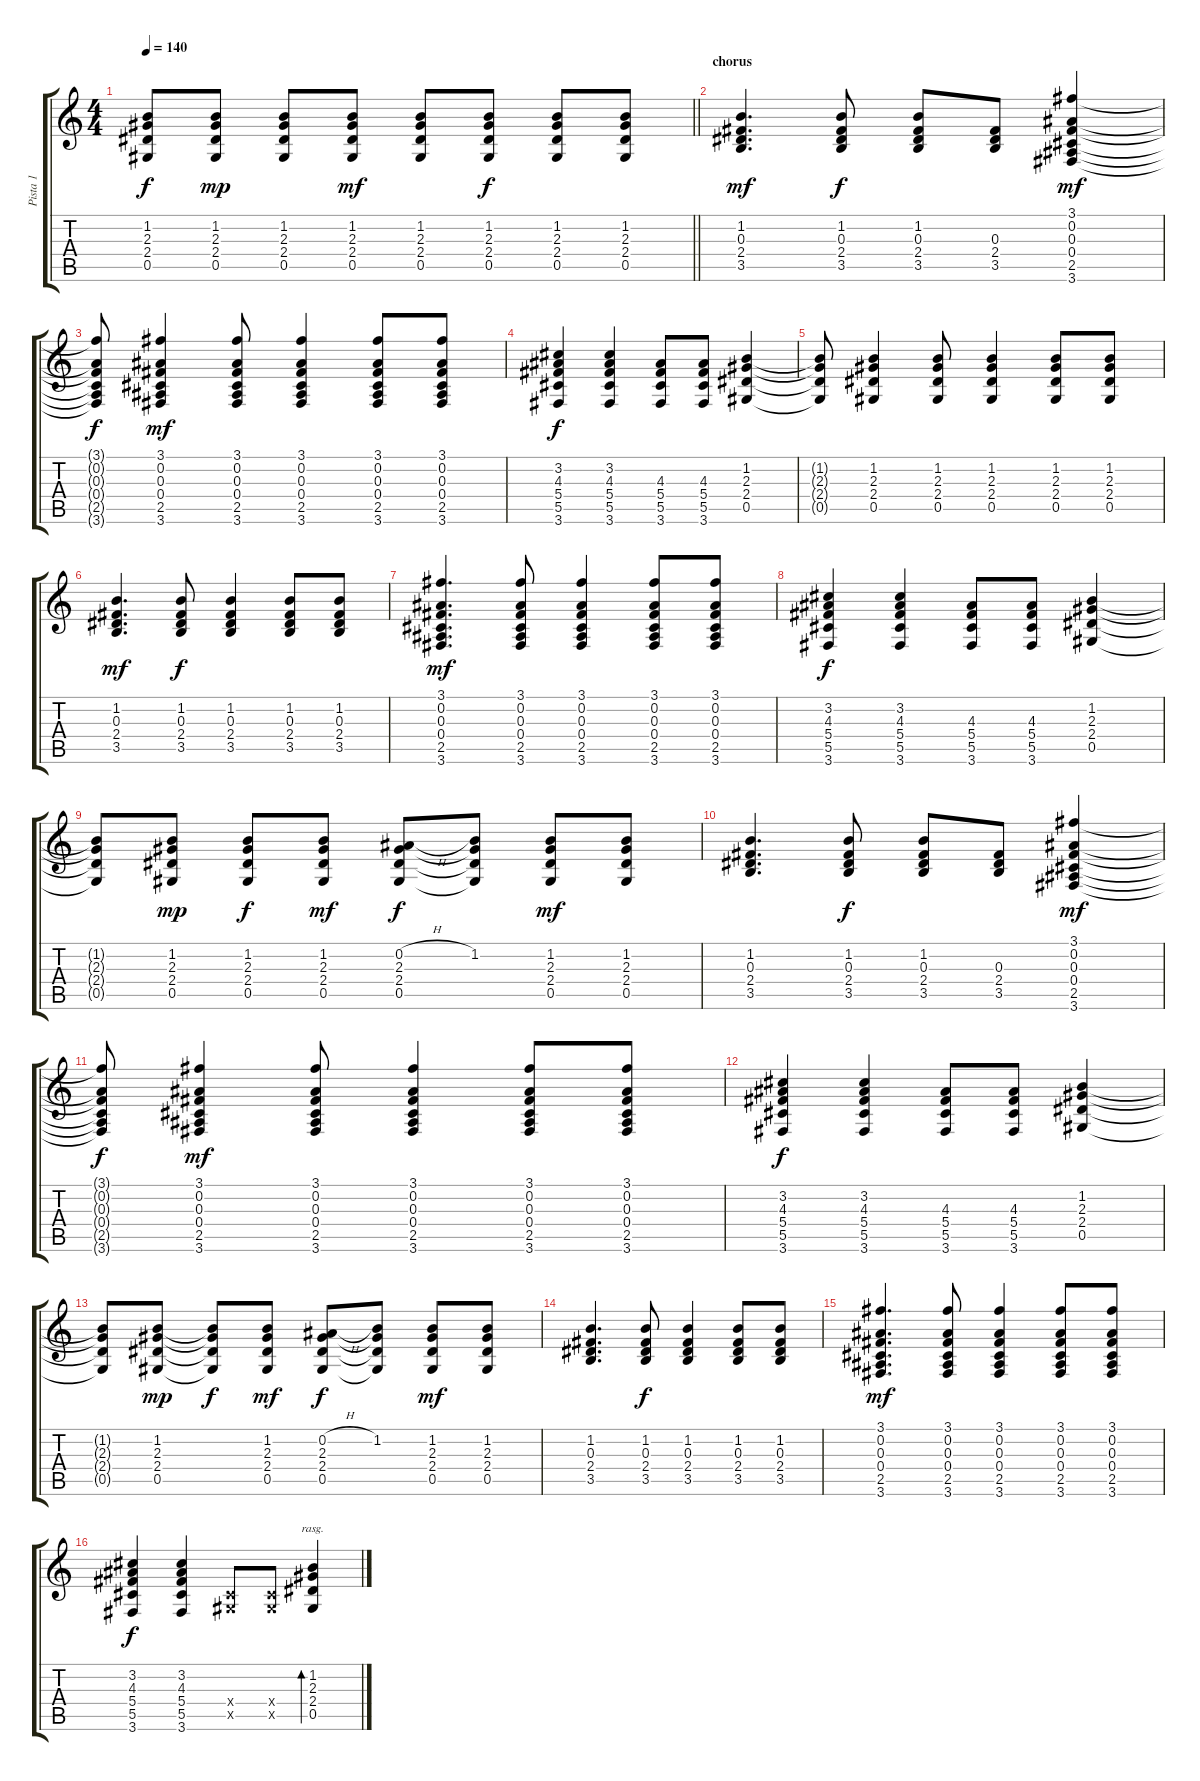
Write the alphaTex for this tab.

\track ("Pista 1" "Pista 1") {instrument electricguitarjazz}
\staff {score tabs}
\tuning (Eb4 Bb3 Gb3 Db3 Ab2 Eb2) {hide}
\ts (4 4)
\tempo 140
\clef g2
\barLineRight lightlight
\ks c
(1.2{t} 2.3{t} 2.4{t} 0.5{t}).8{dy f} (1.2 2.3 2.4 0.5).8{dy mp} (1.2 2.3 2.4 0.5).8 (1.2 2.3 2.4 0.5).8{dy mf} (1.2 2.3 2.4 0.5).8 (1.2 2.3 2.4 0.5).8{dy f} (1.2 2.3 2.4 0.5).8 (1.2 2.3 2.4 0.5).8 |
\section ("" "chorus")
(1.2 0.3 2.4 3.5).4{d dy mf} (1.2 0.3 2.4 3.5).8{dy f} (1.2 0.3 2.4 3.5).8 (0.3 2.4 3.5).8 (3.1 0.2 0.3 0.4 2.5 3.6).4{dy mf} |
(3.1{t} 0.2{t} 0.3{t} 0.4{t} 2.5{t} 3.6{t}).8{dy f} (3.1 0.2 0.3 0.4 2.5 3.6).4{dy mf} (3.1 0.2 0.3 0.4 2.5 3.6).8 (3.1 0.2 0.3 0.4 2.5 3.6).4 (3.1 0.2 0.3 0.4 2.5 3.6).8 (3.1 0.2 0.3 0.4 2.5 3.6).8 |
(3.2 4.3 5.4 5.5 3.6).4{dy f} (3.2 4.3 5.4 5.5 3.6).4 (4.3 5.4 5.5 3.6).8 (4.3 5.4 5.5 3.6).8 (1.2 2.3 2.4 0.5).4 |
(1.2{t} 2.3{t} 2.4{t} 0.5{t}).8 (1.2 2.3 2.4 0.5).4 (1.2 2.3 2.4 0.5).8 (1.2 2.3 2.4 0.5).4 (1.2 2.3 2.4 0.5).8 (1.2 2.3 2.4 0.5).8 |
(1.2 0.3 2.4 3.5).4{d dy mf} (1.2 0.3 2.4 3.5).8{dy f} (1.2 0.3 2.4 3.5).4 (1.2 0.3 2.4 3.5).8 (1.2 0.3 2.4 3.5).8 |
(3.1 0.2 0.3 0.4 2.5 3.6).4{d dy mf} (3.1 0.2 0.3 0.4 2.5 3.6).8 (3.1 0.2 0.3 0.4 2.5 3.6).4 (3.1 0.2 0.3 0.4 2.5 3.6).8 (3.1 0.2 0.3 0.4 2.5 3.6).8 |
(3.2 4.3 5.4 5.5 3.6).4{dy f} (3.2 4.3 5.4 5.5 3.6).4 (4.3 5.4 5.5 3.6).8 (4.3 5.4 5.5 3.6).8 (1.2 2.3 2.4 0.5).4 |
(1.2{t} 2.3{t} 2.4{t} 0.5{t}).8 (1.2 2.3 2.4 0.5).8{dy mp} (1.2 2.3 2.4 0.5).8{dy f} (1.2 2.3 2.4 0.5).8{dy mf} (0.2{h} 2.3 2.4 0.5).8{dy f} (1.2 2.3{t} 2.4{t} 0.5{t}).8 (1.2 2.3 2.4 0.5).8{dy mf} (1.2 2.3 2.4 0.5).8 |
(1.2 0.3 2.4 3.5).4{d} (1.2 0.3 2.4 3.5).8{dy f} (1.2 0.3 2.4 3.5).8 (0.3 2.4 3.5).8 (3.1 0.2 0.3 0.4 2.5 3.6).4{dy mf} |
(3.1{t} 0.2{t} 0.3{t} 0.4{t} 2.5{t} 3.6{t}).8{dy f} (3.1 0.2 0.3 0.4 2.5 3.6).4{dy mf} (3.1 0.2 0.3 0.4 2.5 3.6).8 (3.1 0.2 0.3 0.4 2.5 3.6).4 (3.1 0.2 0.3 0.4 2.5 3.6).8 (3.1 0.2 0.3 0.4 2.5 3.6).8 |
(3.2 4.3 5.4 5.5 3.6).4{dy f} (3.2 4.3 5.4 5.5 3.6).4 (4.3 5.4 5.5 3.6).8 (4.3 5.4 5.5 3.6).8 (1.2 2.3 2.4 0.5).4 |
(1.2{t} 2.3{t} 2.4{t} 0.5{t}).8 (1.2 2.3 2.4 0.5).8{dy mp} (1.2{t} 2.3{t} 2.4{t} 0.5{t}).8{dy f} (1.2 2.3 2.4 0.5).8{dy mf} (0.2{h} 2.3 2.4 0.5).8{dy f} (1.2 2.3{t} 2.4{t} 0.5{t}).8 (1.2 2.3 2.4 0.5).8{dy mf} (1.2 2.3 2.4 0.5).8 |
(1.2 0.3 2.4 3.5).4{d} (1.2 0.3 2.4 3.5).8{dy f} (1.2 0.3 2.4 3.5).4 (1.2 0.3 2.4 3.5).8 (1.2 0.3 2.4 3.5).8 |
(3.1 0.2 0.3 0.4 2.5 3.6).4{d dy mf} (3.1 0.2 0.3 0.4 2.5 3.6).8 (3.1 0.2 0.3 0.4 2.5 3.6).4 (3.1 0.2 0.3 0.4 2.5 3.6).8 (3.1 0.2 0.3 0.4 2.5 3.6).8 |
(3.2 4.3 5.4 5.5 3.6).4{dy f} (3.2 4.3 5.4 5.5 3.6).4 (0.4{x} 0.5{x}).8 (0.4{x} 0.5{x}).8 (1.2 2.3 2.4 0.5).4{bd 30 rasg ii}
